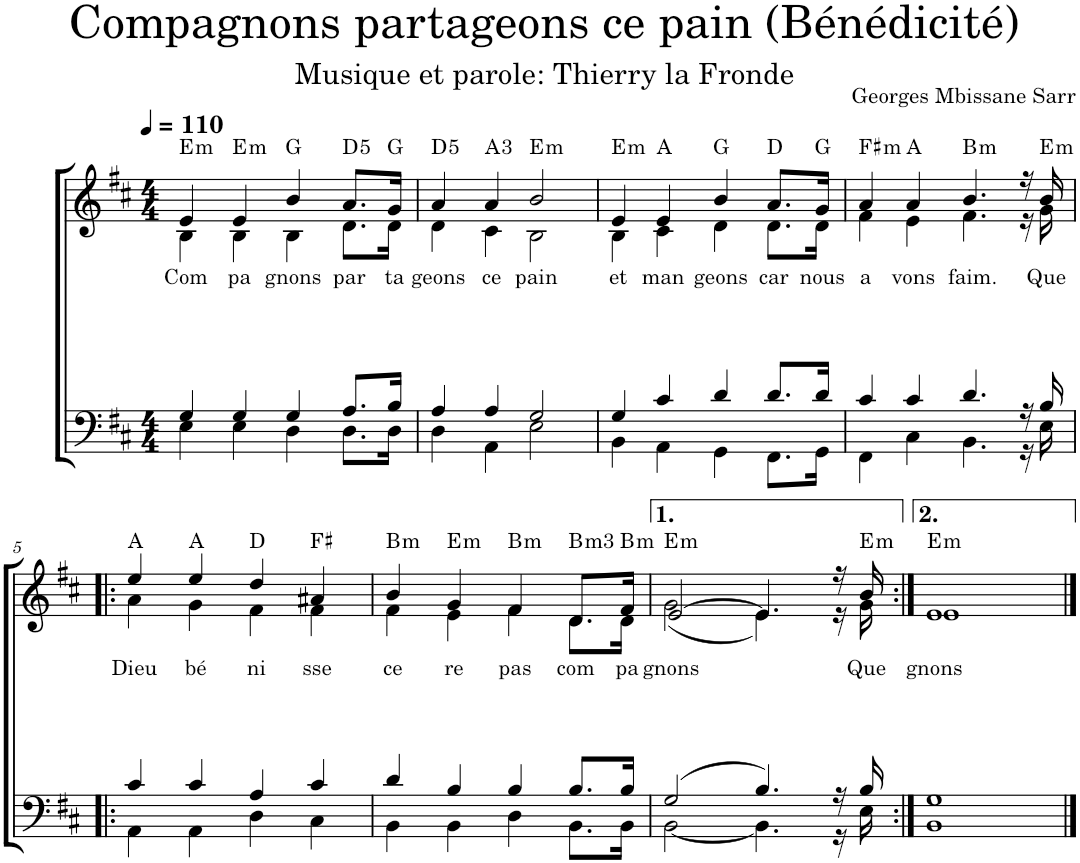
**kern	**kern	**text	**harte
*part2	*part1	*part1	*part1
*staff2	*staff1	*staff1	*
*I"Hommes	*I"Femmes	*	*
*clefF4	*clefG2	*	*
*k[f#c#]	*k[f#c#]	*	*
*M4/4	*M4/4	*	*
*MM110	*MM110	*	*
=1	=1	=1	=1
*^	*	*	*
!	!	!	!LO:LY:b	!LO:H:kt=m
*	*	*^	*	*
4G/	4E\	4e/	4B\	Com	E:min
!	!	!	!	!LO:LY:b	!LO:H:kt=m
4G/	4E\	4e/	4B\	pa	E:min
!	!	!	!	!LO:LY:b	!
4G/	4D\	4b/	4B\	gnons	G:maj
!	!	!	!	!LO:LY:b	!LO:H:kt=5
8.A/L	8.D\L	8.a/L	8.d\L	par	D:(1,5)
!	!	!	!	!LO:LY:b	!
16B/Jk	16D\Jk	16g/Jk	16d\Jk	ta	G:maj
=2	=2	=2	=2	=2	=2
!	!	!	!	!LO:LY:b	!LO:H:kt=5
4A/	4D\	4a/	4d\	geons	D:(1,5)
!	!	!	!	!LO:LY:b	!LO:H:kt=3
4A/	4AA\	4a/	4c#\	ce	A:maj
!	!	!	!	!LO:LY:b	!LO:H:kt=m
2G/	2E\	2b/	2B\	pain	E:min
=3	=3	=3	=3	=3	=3
!	!	!	!	!LO:LY:b	!LO:H:kt=m
4G/	4BB\	4e/	4B\	et	E:min
!	!	!	!	!LO:LY:b	!
4c#/	4AA\	4e/	4c#\	man	A:maj
!	!	!	!	!LO:LY:b	!
4d/	4GG\	4b/	4d\	geons	G:maj
!	!	!	!	!LO:LY:b	!
8.d/L	8.FF#\L	8.a/L	8.d\L	car	D:maj
!	!	!	!	!LO:LY:b	!
16d/Jk	16GG\Jk	16g/Jk	16d\Jk	nous	G:maj
=4	=4	=4	=4	=4	=4
!	!	!	!	!LO:LY:b	!LO:H:kt=m
4c#/	4FF#\	4a/	4f#\	a	F#:min
!	!	!	!	!LO:LY:b	!
4c#/	4C#\	4a/	4e\	vons	A:maj
!	!	!	!	!LO:LY:b	!LO:H:kt=m
4.d/	4.BB\	4.b/	4.f#\	faim.	B:min
16r	16r	16r	16r	.	.
!	!	!	!	!LO:LY:b	!LO:H:kt=m
16B/	16E\	16b/	16g\	Que	E:min
!!LO:LB:g=z	!!
=5!|:	=5!|:	=5!|:	=5!|:	=5!|:	=5!|:
!	!	!	!	!LO:LY:b	!
4c#/	4AA\	4ee/	4a\	Dieu	A:maj
!	!	!	!	!LO:LY:b	!
4c#/	4AA\	4ee/	4g\	bé	A:maj
!	!	!	!	!LO:LY:b	!
4A/	4D\	4dd/	4f#\	ni	D:maj
!	!	!	!	!LO:LY:b	!
4c#/	4C#\	4a#X/	4f#\	sse	F#:maj
=6	=6	=6	=6	=6	=6
!	!	!	!	!LO:LY:b	!LO:H:kt=m
4d/	4BB\	4b/	4f#\	ce	B:min
!	!	!	!	!LO:LY:b	!LO:H:kt=m
4B/	4BB\	4g/	4e\	re	E:min
!	!	!	!	!LO:LY:b	!LO:H:kt=m
4B/	4D\	4f#/	4f#\	pas	B:min
!	!	!	!	!LO:LY:b	!LO:H:kt=m3
8.B/L	8.BB\L	8.d/L	8.d\L	com	B:min
!	!	!	!	!LO:LY:b	!LO:H:kt=m
16B/Jk	16BB\Jk	16f#/Jk	16d\Jk	pa	B:min
=7	=7	=7	=7	=7	=7
!	!	!	!	!LO:LY:b	!LO:H:kt=m
(2G/	[2BB\	[2e/	(2g\	gnons	E:min
4.B/)	4.BB\]	4.e/]	4.e\)	.	.
16r	16r	16r	16r	.	.
!	!	!	!	!LO:LY:b	!LO:H:kt=m
16B/	16E\	16b/	16g\	Que	E:min
=8:|!	=8:|!	=8:|!	=8:|!	=8:|!	=8:|!
!	!	!	!	!LO:LY:b	!LO:H:kt=m
1G	1BB	1e	1e	gnons	E:min
*v	*v	*	*	*	*
*	*v	*v	*	*
==	==	==	==
*-	*-	*-	*-
